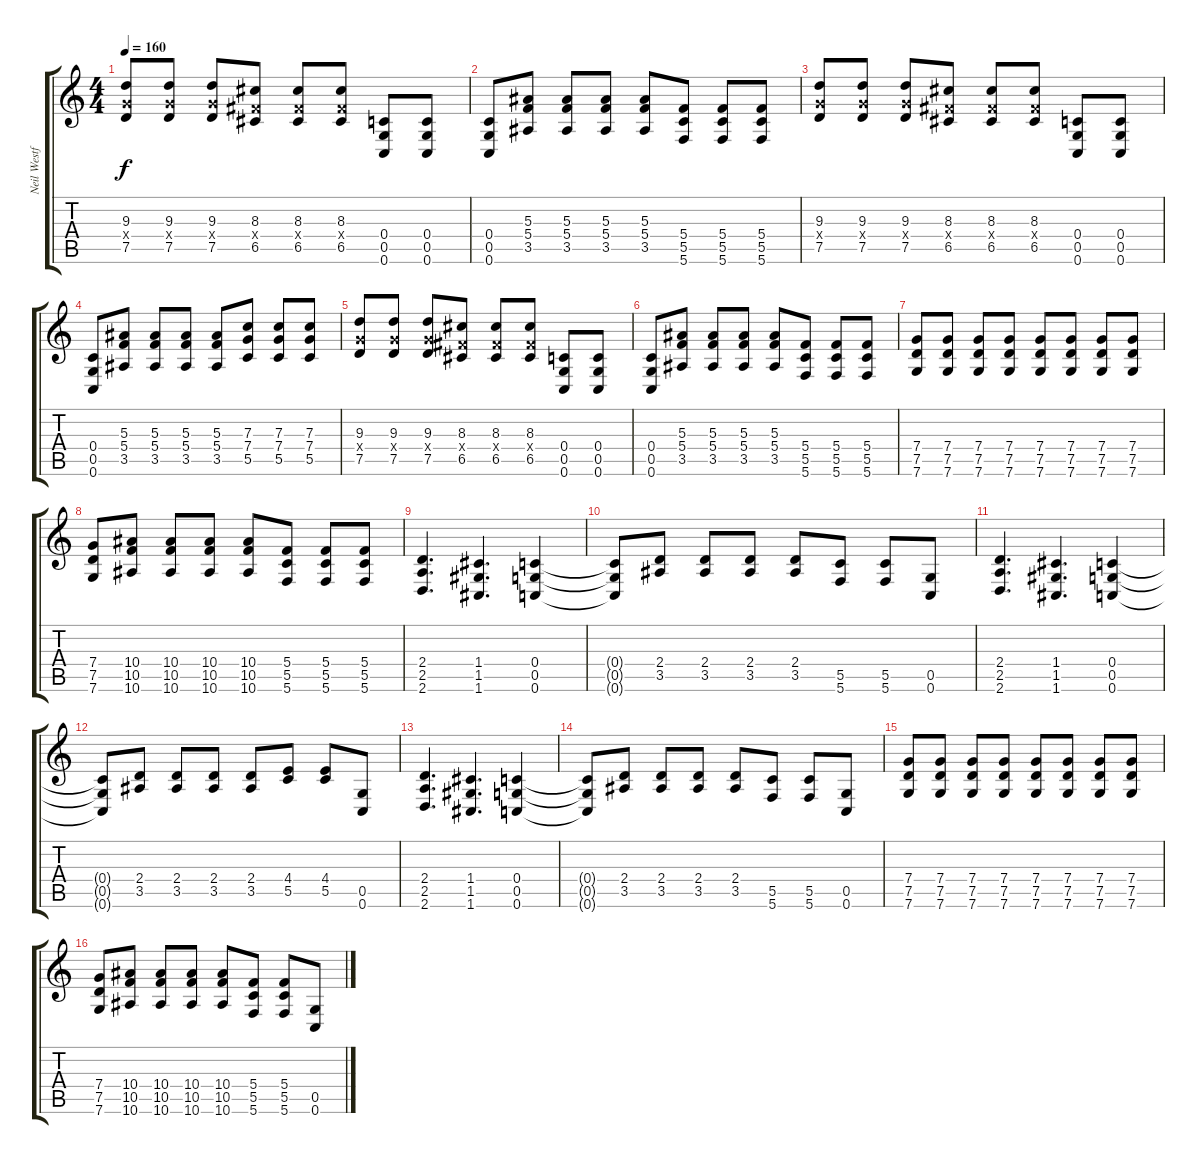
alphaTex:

\track ("Neil Westfall / Rhythm Guitar" "Neil Westf") {instrument distortionguitar}
\staff {score tabs}
\tuning (D4 A3 F3 C3 G2 C2) {hide}
\ts (4 4)
\tempo 160
\clef g2
\ks c
(9.3 7.4{x} 7.5).8{dy f} (9.3 7.4{x} 7.5).8 (9.3 7.4{x} 7.5).8 (8.3 6.4{x} 6.5).8 (8.3 6.4{x} 6.5).8 (8.3 6.4{x} 6.5).8 (0.4 0.5 0.6).8 (0.4 0.5 0.6).8 |
(0.4 0.5 0.6).8 (5.3 5.4 3.5).8 (5.3 5.4 3.5).8 (5.3 5.4 3.5).8 (5.3 5.4 3.5).8 (5.4 5.5 5.6).8 (5.4 5.5 5.6).8 (5.4 5.5 5.6).8 |
(9.3 7.4{x} 7.5).8 (9.3 7.4{x} 7.5).8 (9.3 7.4{x} 7.5).8 (8.3 6.4{x} 6.5).8 (8.3 6.4{x} 6.5).8 (8.3 6.4{x} 6.5).8 (0.4 0.5 0.6).8 (0.4 0.5 0.6).8 |
(0.4 0.5 0.6).8 (5.3 5.4 3.5).8 (5.3 5.4 3.5).8 (5.3 5.4 3.5).8 (5.3 5.4 3.5).8 (7.3 7.4 5.5).8 (7.3 7.4 5.5).8 (7.3 7.4 5.5).8 |
(9.3 7.4{x} 7.5).8 (9.3 7.4{x} 7.5).8 (9.3 7.4{x} 7.5).8 (8.3 6.4{x} 6.5).8 (8.3 6.4{x} 6.5).8 (8.3 6.4{x} 6.5).8 (0.4 0.5 0.6).8 (0.4 0.5 0.6).8 |
(0.4 0.5 0.6).8 (5.3 5.4 3.5).8 (5.3 5.4 3.5).8 (5.3 5.4 3.5).8 (5.3 5.4 3.5).8 (5.4 5.5 5.6).8 (5.4 5.5 5.6).8 (5.4 5.5 5.6).8 |
(7.4 7.5 7.6).8 (7.4 7.5 7.6).8 (7.4 7.5 7.6).8 (7.4 7.5 7.6).8 (7.4 7.5 7.6).8 (7.4 7.5 7.6).8 (7.4 7.5 7.6).8 (7.4 7.5 7.6).8 |
(7.4 7.5 7.6).8 (10.4 10.5 10.6).8 (10.4 10.5 10.6).8 (10.4 10.5 10.6).8 (10.4 10.5 10.6).8 (5.4 5.5 5.6).8 (5.4 5.5 5.6).8 (5.4 5.5 5.6).8 |
(2.4 2.5 2.6).4{d} (1.4 1.5 1.6).4{d} (0.4 0.5 0.6).4 |
(0.4{t} 0.5{t} 0.6{t}).8 (2.4 3.5).8 (2.4 3.5).8 (2.4 3.5).8 (2.4 3.5).8 (5.5 5.6).8 (5.5 5.6).8 (0.5 0.6).8 |
(2.4 2.5 2.6).4{d} (1.4 1.5 1.6).4{d} (0.4 0.5 0.6).4 |
(0.4{t} 0.5{t} 0.6{t}).8 (2.4 3.5).8 (2.4 3.5).8 (2.4 3.5).8 (2.4 3.5).8 (4.4 5.5).8 (4.4 5.5).8 (0.5 0.6).8 |
(2.4 2.5 2.6).4{d} (1.4 1.5 1.6).4{d} (0.4 0.5 0.6).4 |
(0.4{t} 0.5{t} 0.6{t}).8 (2.4 3.5).8 (2.4 3.5).8 (2.4 3.5).8 (2.4 3.5).8 (5.5 5.6).8 (5.5 5.6).8 (0.5 0.6).8 |
(7.4 7.5 7.6).8 (7.4 7.5 7.6).8 (7.4 7.5 7.6).8 (7.4 7.5 7.6).8 (7.4 7.5 7.6).8 (7.4 7.5 7.6).8 (7.4 7.5 7.6).8 (7.4 7.5 7.6).8 |
(7.4 7.5 7.6).8 (10.4 10.5 10.6).8 (10.4 10.5 10.6).8 (10.4 10.5 10.6).8 (10.4 10.5 10.6).8 (5.4 5.5 5.6).8 (5.4 5.5 5.6).8 (0.5 0.6).8
